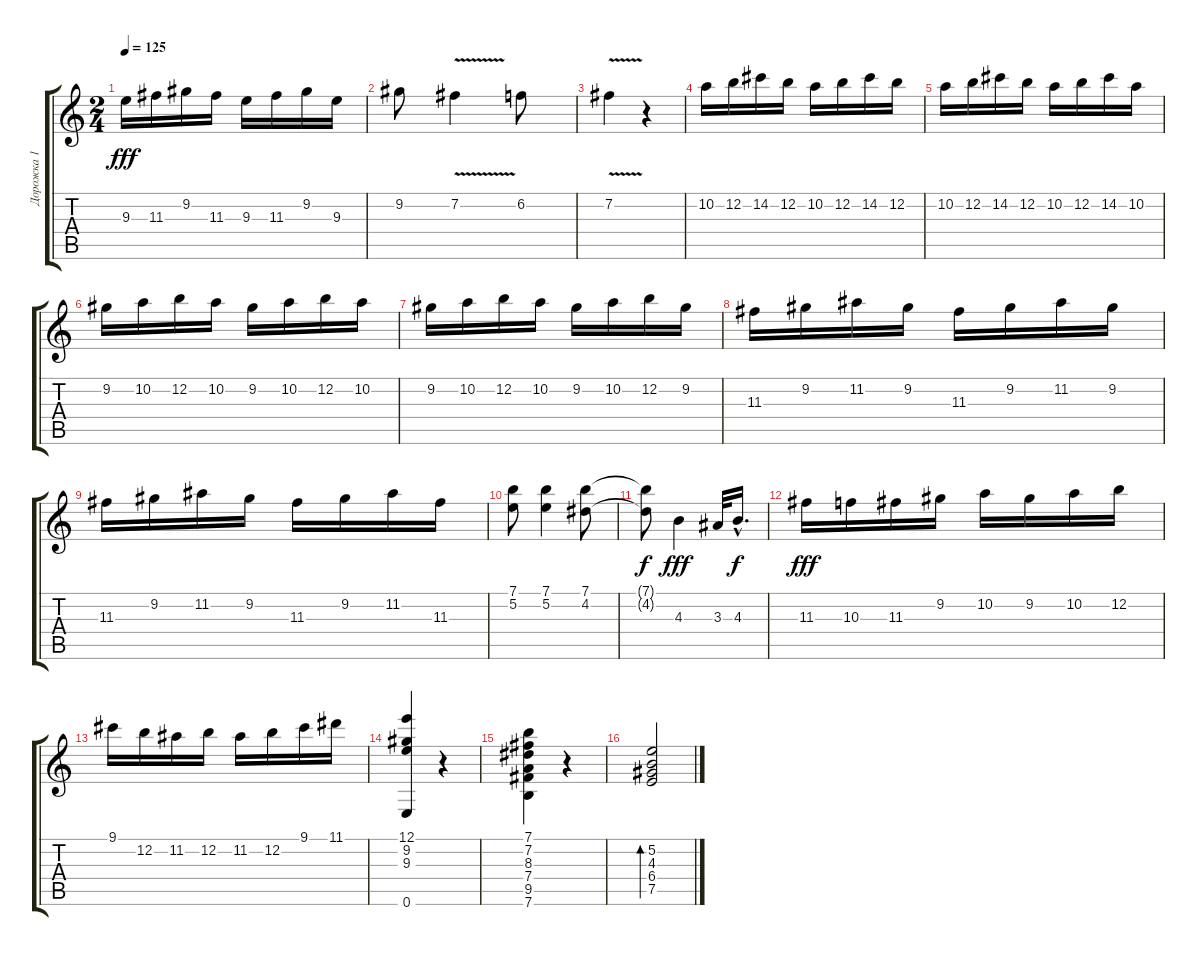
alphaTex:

\track ("Дорожка 1" "Дорожка 1") {instrument acousticguitarsteel}
\staff {score tabs}
\tuning (E4 B3 G3 D3 A2 E2) {hide}
\ts (2 4)
\tempo 125
\clef g2
\ks c
9.3.16{dy fff} 11.3.16 9.2.16 11.3.16 9.3.16 11.3.16 9.2.16 9.3.16 |
9.2.8 7.2{v}.4 6.2.8 |
7.2{v}.4 r.4 |
10.2.16 12.2.16 14.2.16 12.2.16 10.2.16 12.2.16 14.2.16 12.2.16 |
10.2.16 12.2.16 14.2.16 12.2.16 10.2.16 12.2.16 14.2.16 10.2.16 |
9.2.16 10.2.16 12.2.16 10.2.16 9.2.16 10.2.16 12.2.16 10.2.16 |
9.2.16 10.2.16 12.2.16 10.2.16 9.2.16 10.2.16 12.2.16 9.2.16 |
11.3.16 9.2.16 11.2.16 9.2.16 11.3.16 9.2.16 11.2.16 9.2.16 |
11.3.16 9.2.16 11.2.16 9.2.16 11.3.16 9.2.16 11.2.16 11.3.16 |
(7.1 5.2).8 (7.1 5.2).4 (7.1 4.2).8 |
(7.1{t} 4.2{t}).8{dy f} 4.3.4{dy fff} 3.3.32 4.3{hac}.16{d dy f} |
11.3.16{dy fff} 10.3.16 11.3.16 9.2.16 10.2.16 9.2.16 10.2.16 12.2.16 |
9.1.16 12.2.16 11.2.16 12.2.16 11.2.16 12.2.16 9.1.16 11.1.16 |
(12.1 9.2 9.3 0.6).4 r.4 |
(7.1 7.2 8.3 7.4 9.5 7.6).4 r.4 |
(5.2 4.3 6.4 7.5).2{bd 480}
